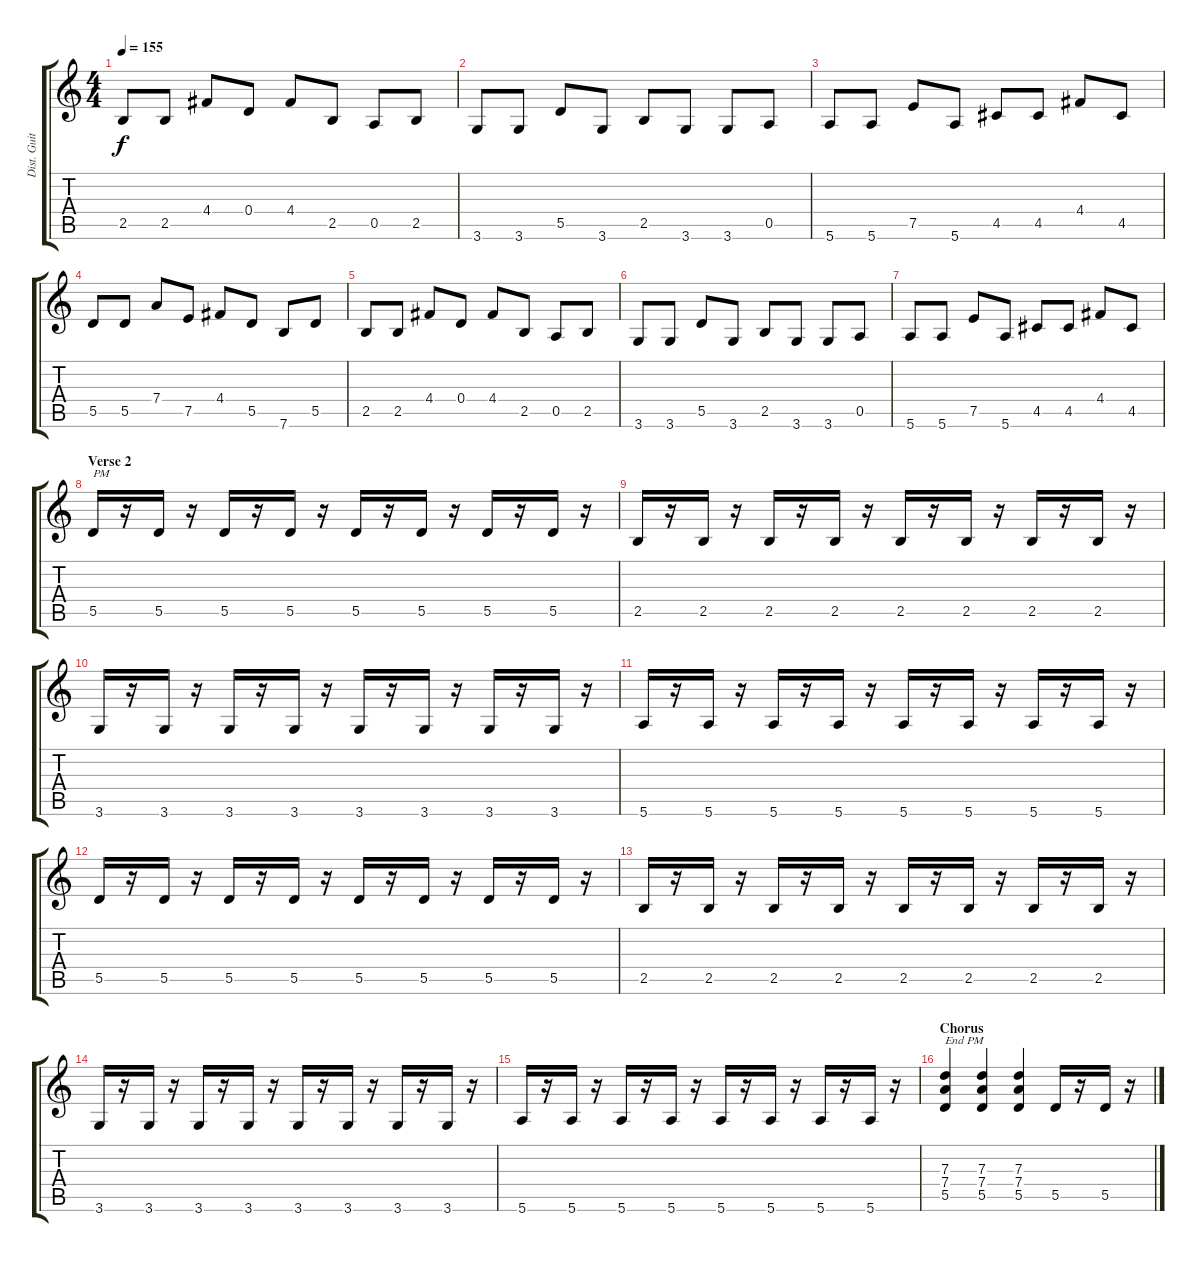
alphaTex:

\track ("Dist. Guitar Lead" "Dist. Guit") {instrument distortionguitar}
\staff {score tabs}
\tuning (E4 B3 G3 D3 A2 E2) {hide}
\ts (4 4)
\tempo 155
\clef g2
\ks c
2.5.8{dy f} 2.5.8 4.4.8 0.4.8 4.4.8 2.5.8 0.5.8 2.5.8 |
3.6.8 3.6.8 5.5.8 3.6.8 2.5.8 3.6.8 3.6.8 0.5.8 |
5.6.8 5.6.8 7.5.8 5.6.8 4.5.8 4.5.8 4.4.8 4.5.8 |
5.5.8 5.5.8 7.4.8 7.5.8 4.4.8 5.5.8 7.6.8 5.5.8 |
2.5.8 2.5.8 4.4.8 0.4.8 4.4.8 2.5.8 0.5.8 2.5.8 |
3.6.8 3.6.8 5.5.8 3.6.8 2.5.8 3.6.8 3.6.8 0.5.8 |
5.6.8 5.6.8 7.5.8 5.6.8 4.5.8 4.5.8 4.4.8 4.5.8 |
\section ("" "Verse 2")
5.5.16{txt "PM"} r.16 5.5.16 r.16 5.5.16 r.16 5.5.16 r.16 5.5.16 r.16 5.5.16 r.16 5.5.16 r.16 5.5.16 r.16 |
2.5.16 r.16 2.5.16 r.16 2.5.16 r.16 2.5.16 r.16 2.5.16 r.16 2.5.16 r.16 2.5.16 r.16 2.5.16 r.16 |
3.6.16 r.16 3.6.16 r.16 3.6.16 r.16 3.6.16 r.16 3.6.16 r.16 3.6.16 r.16 3.6.16 r.16 3.6.16 r.16 |
5.6.16 r.16 5.6.16 r.16 5.6.16 r.16 5.6.16 r.16 5.6.16 r.16 5.6.16 r.16 5.6.16 r.16 5.6.16 r.16 |
5.5.16 r.16 5.5.16 r.16 5.5.16 r.16 5.5.16 r.16 5.5.16 r.16 5.5.16 r.16 5.5.16 r.16 5.5.16 r.16 |
2.5.16 r.16 2.5.16 r.16 2.5.16 r.16 2.5.16 r.16 2.5.16 r.16 2.5.16 r.16 2.5.16 r.16 2.5.16 r.16 |
3.6.16 r.16 3.6.16 r.16 3.6.16 r.16 3.6.16 r.16 3.6.16 r.16 3.6.16 r.16 3.6.16 r.16 3.6.16 r.16 |
5.6.16 r.16 5.6.16 r.16 5.6.16 r.16 5.6.16 r.16 5.6.16 r.16 5.6.16 r.16 5.6.16 r.16 5.6.16 r.16 |
\section ("" "Chorus")
(7.3 7.4 5.5).4{txt "End PM"} (7.3 7.4 5.5).4 (7.3 7.4 5.5).4 5.5.16 r.16 5.5.16 r.16
